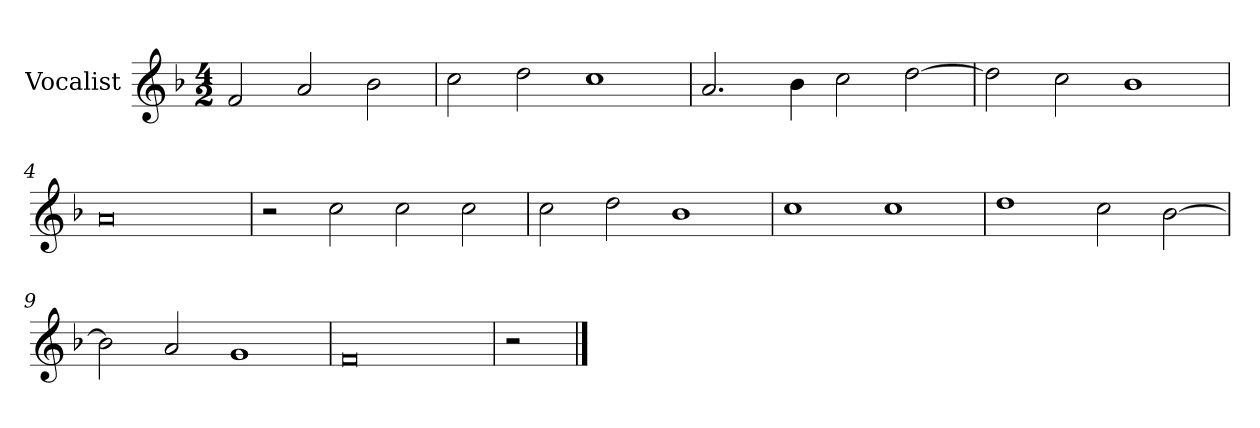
**kern
*part1
*staff1
*I"Vocalist
*k[b-]
*F:
*M4/2
=
2f
2a
2b-
=1
2cc
2dd
1cc
=2
2.a
4b-
2cc
[2dd
=3
2dd]
2cc
1b-
=4
0a
=5
2r
2cc
2cc
2cc
=6
2cc
2dd
1b-
=7
1cc
1cc
=8
1dd
2cc
[2b-
=9
2b-]
2a
1g
=10
0f
=11
2r
==
*-
